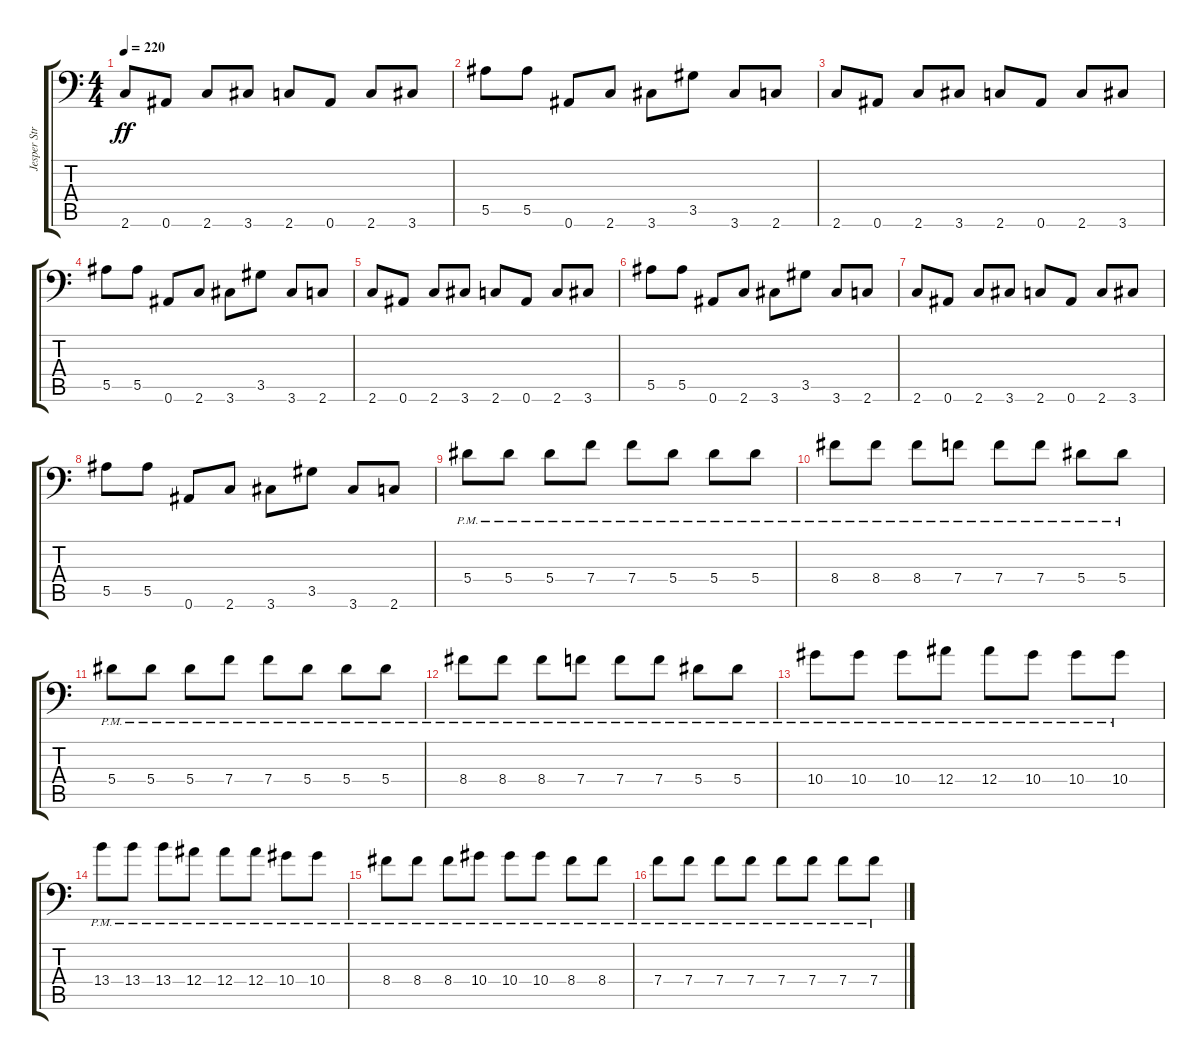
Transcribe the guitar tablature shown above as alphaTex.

\track ("Jesper Stromblad " "Jesper Str") {instrument distortionguitar}
\staff {score tabs}
\tuning (C4 G3 Eb3 Bb2 F2 Bb1) {hide}
\ts (4 4)
\tempo 220
\clef f4
\ks c
2.6.8{dy ff} 0.6.8 2.6.8 3.6.8 2.6.8 0.6.8 2.6.8 3.6.8 |
5.5.8 5.5.8 0.6.8 2.6.8 3.6.8 3.5.8 3.6.8 2.6.8 |
2.6.8 0.6.8 2.6.8 3.6.8 2.6.8 0.6.8 2.6.8 3.6.8 |
5.5.8 5.5.8 0.6.8 2.6.8 3.6.8 3.5.8 3.6.8 2.6.8 |
2.6.8 0.6.8 2.6.8 3.6.8 2.6.8 0.6.8 2.6.8 3.6.8 |
5.5.8 5.5.8 0.6.8 2.6.8 3.6.8 3.5.8 3.6.8 2.6.8 |
2.6.8 0.6.8 2.6.8 3.6.8 2.6.8 0.6.8 2.6.8 3.6.8 |
5.5.8 5.5.8 0.6.8 2.6.8 3.6.8 3.5.8 3.6.8 2.6.8 |
5.4{pm}.8 5.4{pm}.8 5.4{pm}.8 7.4{pm}.8 7.4{pm}.8 5.4{pm}.8 5.4{pm}.8 5.4{pm}.8 |
8.4{pm}.8 8.4{pm}.8 8.4{pm}.8 7.4{pm}.8 7.4{pm}.8 7.4{pm}.8 5.4{pm}.8 5.4{pm}.8 |
5.4{pm}.8 5.4{pm}.8 5.4{pm}.8 7.4{pm}.8 7.4{pm}.8 5.4{pm}.8 5.4{pm}.8 5.4{pm}.8 |
8.4{pm}.8 8.4{pm}.8 8.4{pm}.8 7.4{pm}.8 7.4{pm}.8 7.4{pm}.8 5.4{pm}.8 5.4{pm}.8 |
10.4{pm}.8 10.4{pm}.8 10.4{pm}.8 12.4{pm}.8 12.4{pm}.8 10.4{pm}.8 10.4{pm}.8 10.4{pm}.8 |
13.4{pm}.8 13.4{pm}.8 13.4{pm}.8 12.4{pm}.8 12.4{pm}.8 12.4{pm}.8 10.4{pm}.8 10.4{pm}.8 |
8.4{pm}.8 8.4{pm}.8 8.4{pm}.8 10.4{pm}.8 10.4{pm}.8 10.4{pm}.8 8.4{pm}.8 8.4{pm}.8 |
7.4{pm}.8 7.4{pm}.8 7.4{pm}.8 7.4{pm}.8 7.4{pm}.8 7.4{pm}.8 7.4{pm}.8 7.4{pm}.8
